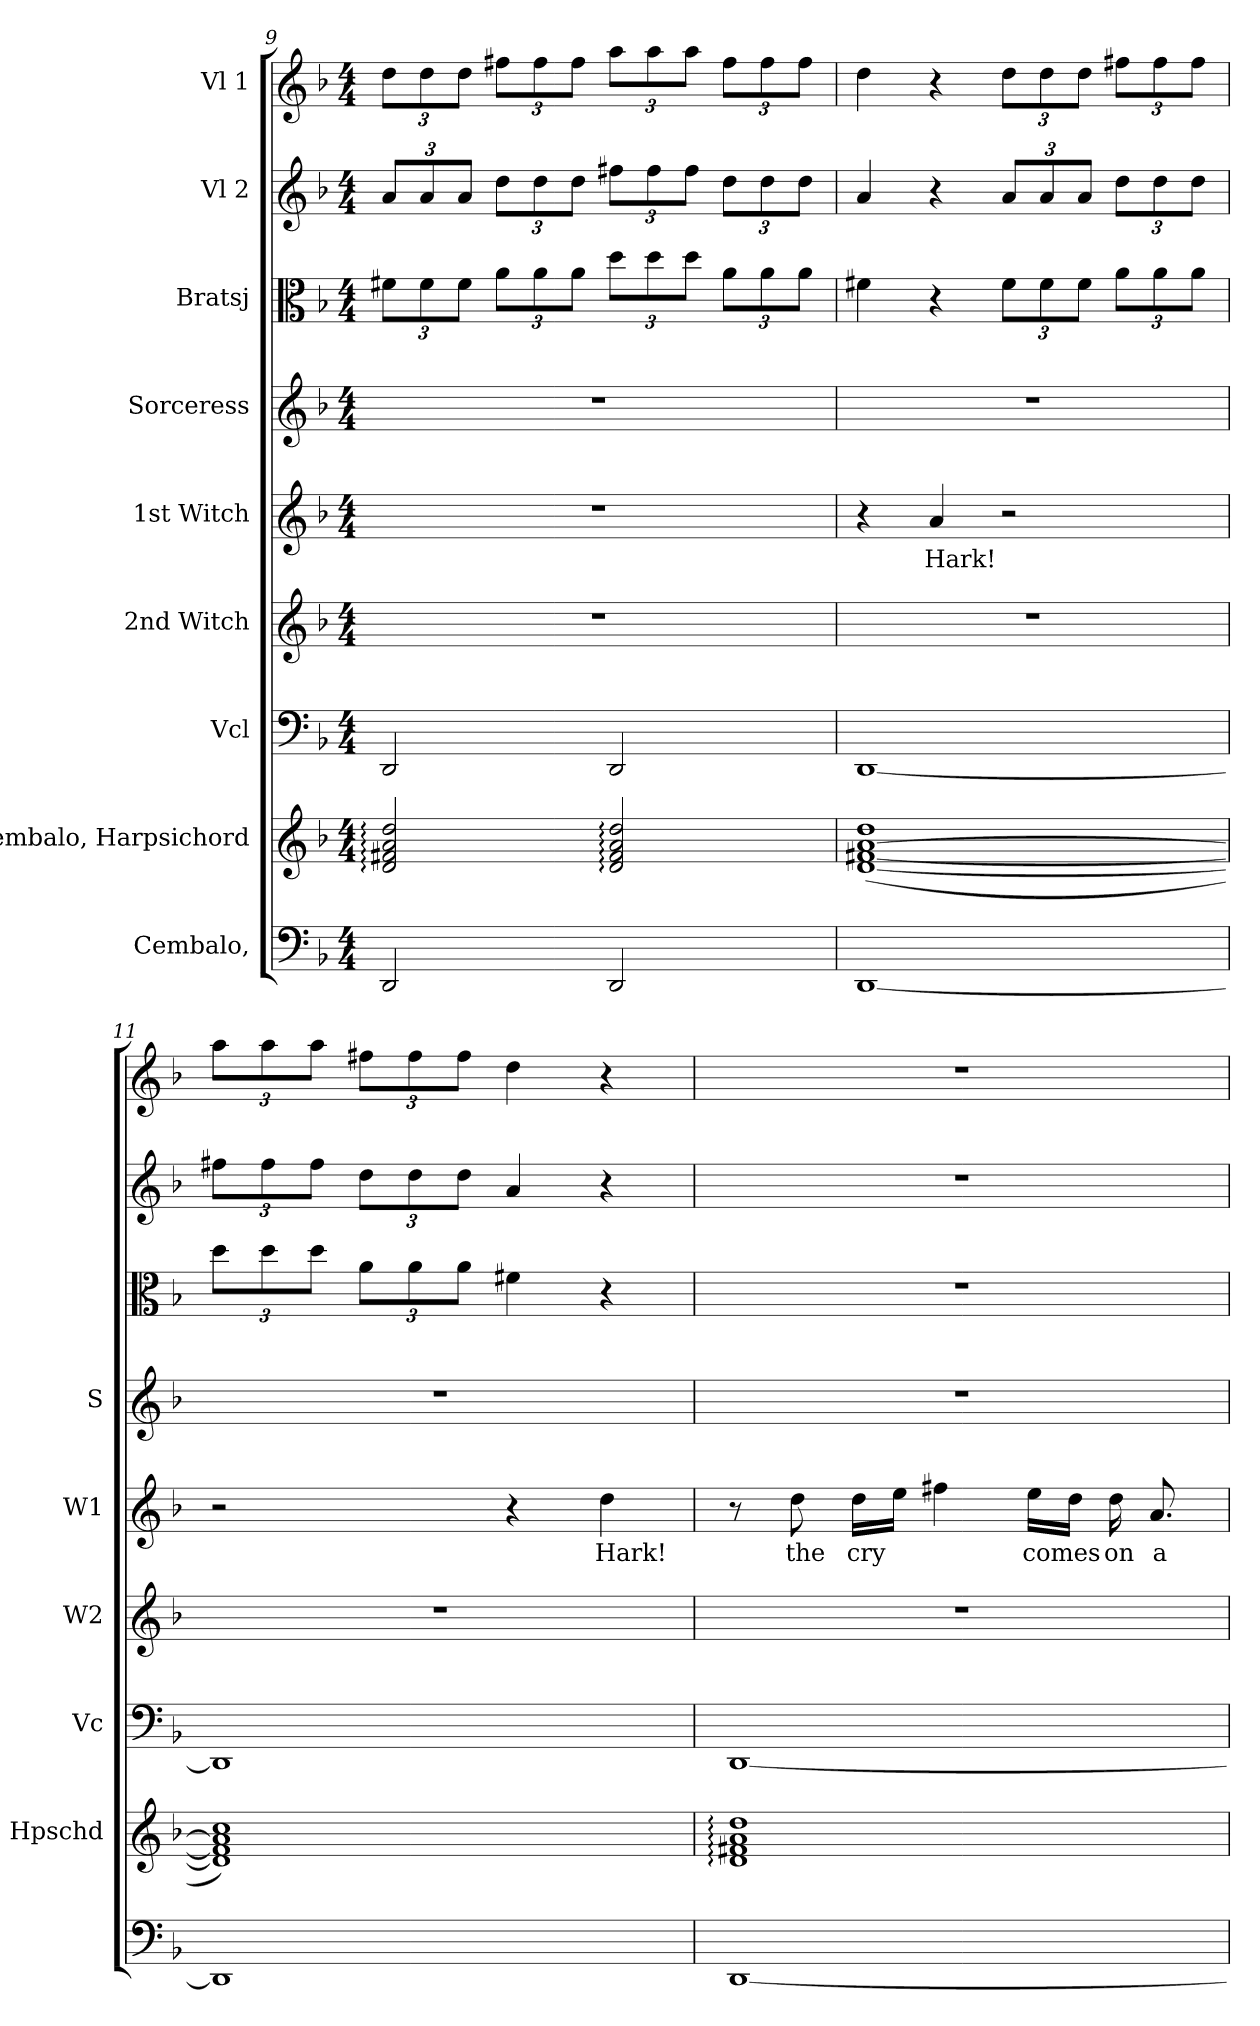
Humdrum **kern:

**kern	**kern	**kern	**kern	**kern	**text	**kern	**kern	**kern	**kern
*part9	*part8	*part7	*part6	*part5	*part5	*part4	*part3	*part2	*part1
*staff9	*staff8	*staff7	*staff6	*staff5	*staff5	*staff4	*staff3	*staff2	*staff1
*I"Cembalo,	*I"Cembalo, Harpsichord	*I"Vcl	*I"2nd Witch	*I"1st Witch	*	*I"Sorceress	*I"Bratsj	*I"Vl 2	*I"Vl 1
*	*I'Hpschd	*I'Vc	*I'W2	*I'W1	*	*I'S	*	*	*
*clefF4	*clefG2	*clefF4	*clefG2	*clefG2	*	*clefG2	*clefC3	*clefG2	*clefG2
*k[b-]	*k[b-]	*k[b-]	*k[b-]	*k[b-]	*	*k[b-]	*k[b-]	*k[b-]	*k[b-]
*M4/4	*M4/4	*M4/4	*M4/4	*M4/4	*	*M4/4	*M4/4	*M4/4	*M4/4
*	*	*	*	*	*	*	*Xbrackettup	*Xbrackettup	*Xbrackettup
=9	=9	=9	=9	=9	=9	=9	=9	=9	=9
2DD/	2d/: 2f#X/: 2a/: 2dd/:	2DD/	1r	1r	.	1r	12f#X\L	12a/L	12dd\L
.	.	.	.	.	.	.	12f#\	12a/	12dd\
.	.	.	.	.	.	.	12f#\J	12a/J	12dd\J
.	.	.	.	.	.	.	12a\L	12dd\L	12ff#X\L
.	.	.	.	.	.	.	12a\	12dd\	12ff#\
.	.	.	.	.	.	.	12a\J	12dd\J	12ff#\J
2DD/	2d/: 2f#/: 2a/: 2dd/:	2DD/	.	.	.	.	12dd\L	12ff#X\L	12aa\L
.	.	.	.	.	.	.	12dd\	12ff#\	12aa\
.	.	.	.	.	.	.	12dd\J	12ff#\J	12aa\J
.	.	.	.	.	.	.	12a\L	12dd\L	12ff#\L
.	.	.	.	.	.	.	12a\	12dd\	12ff#\
.	.	.	.	.	.	.	12a\J	12dd\J	12ff#\J
!!LO:PB:g=z
=10	=10	=10	=10	=10	=10	=10	=10	=10	=10
[1DD	(>[1d [1f#X [1a 1dd	[1DD	1r	4r	.	1r	4f#X\	4a/	4dd\
!	!	!	!	!	!LO:LY:b	!	!	!	!
.	.	.	.	4a/	Hark!	.	4r	4r	4r
.	.	.	.	2r	.	.	12f#\L	12a/L	12dd\L
.	.	.	.	.	.	.	12f#\	12a/	12dd\
.	.	.	.	.	.	.	12f#\J	12a/J	12dd\J
.	.	.	.	.	.	.	12a\L	12dd\L	12ff#X\L
.	.	.	.	.	.	.	12a\	12dd\	12ff#\
.	.	.	.	.	.	.	12a\J	12dd\J	12ff#\J
=11	=11	=11	=11	=11	=11	=11	=11	=11	=11
1DD]	1d] 1f#] 1a] 1cc)	1DD]	1r	2r	.	1r	12dd\L	12ff#X\L	12aa\L
.	.	.	.	.	.	.	12dd\	12ff#\	12aa\
.	.	.	.	.	.	.	12dd\J	12ff#\J	12aa\J
.	.	.	.	.	.	.	12a\L	12dd\L	12ff#X\L
.	.	.	.	.	.	.	12a\	12dd\	12ff#\
.	.	.	.	.	.	.	12a\J	12dd\J	12ff#\J
.	.	.	.	4r	.	.	4f#X\	4a/	4dd\
!	!	!	!	!	!LO:LY:b	!	!	!	!
.	.	.	.	4dd\	Hark!	.	4r	4r	4r
=12	=12	=12	=12	=12	=12	=12	=12	=12	=12
[1DD	1d: 1f#X: 1a: 1dd:	[1DD	1r	8r	.	1r	1r	1r	1r
!	!	!	!	!	!LO:LY:b	!	!	!	!
.	.	.	.	8dd\	the	.	.	.	.
!	!	!	!	!	!LO:LY:b	!	!	!	!
.	.	.	.	16dd\LL	cry	.	.	.	.
.	.	.	.	16ee\JJ	.	.	.	.	.
.	.	.	.	4ff#X\	.	.	.	.	.
!	!	!	!	!	!LO:LY:b	!	!	!	!
.	.	.	.	16ee\LL	comes	.	.	.	.
.	.	.	.	16dd\JJ	.	.	.	.	.
!	!	!	!	!	!LO:LY:b	!	!	!	!
.	.	.	.	16dd\	on	.	.	.	.
!	!	!	!	!	!LO:LY:b	!	!	!	!
.	.	.	.	8.a/	a	.	.	.	.
=	=	=	=	=	=	=	=	=	=
*-	*-	*-	*-	*-	*-	*-	*-	*-	*-
